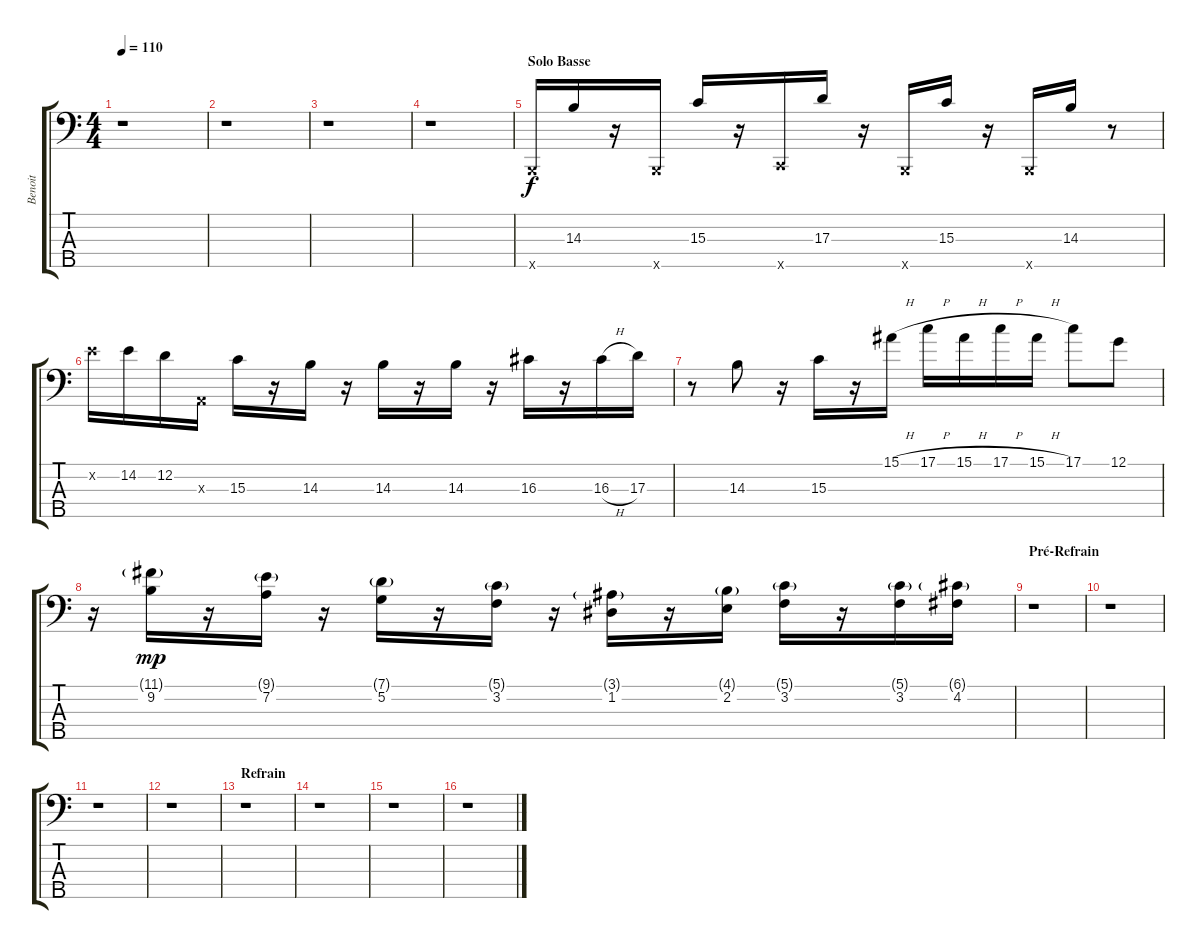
\track ("Benoit" "Benoit") {instrument slapbass1}
\staff {score tabs}
\tuning (G2 D2 A1 E1 B0) {hide}
\ts (4 4)
\tempo 110
\clef f4
\ks c
r.1{dy f} |
r.1 |
r.1 |
r.1 |
\section ("" "Solo Basse")
0.5{x}.16 14.3.16 r.16 0.5{x}.16 15.3.16 r.16 1.5{x}.16 17.3.16 r.16 0.5{x}.16 15.3.16 r.16 0.5{x}.16 14.3.16 r.8 |
14.2{x}.16 14.2.16 12.2.16 0.3{x}.16 15.3.16 r.16 14.3.16 r.16 14.3.16 r.16 14.3.16 r.16 16.3.16 r.16 16.3{h}.16 17.3.16 |
r.8 14.3.8 r.16 15.3.16 r.16 15.1{h}.16 17.1{h}.16 15.1{h}.16 17.1{h}.16 15.1{h}.16 17.1.8 12.1.8 |
r.16 (11.1{g} 9.2).16{dy mp} r.16 (9.1{g} 7.2).16 r.16 (7.1{g} 5.2).16 r.16 (5.1{g} 3.2).16 r.16 (3.1{g} 1.2).16 r.16 (4.1{g} 2.2).16 (5.1{g} 3.2).16 r.16 (5.1{g} 3.2).16 (6.1{g} 4.2).16 |
\section ("" "Pré-Refrain")
r.1 |
r.1 |
r.1 |
r.1 |
\section ("" "Refrain")
r.1 |
r.1 |
r.1 |
r.1
